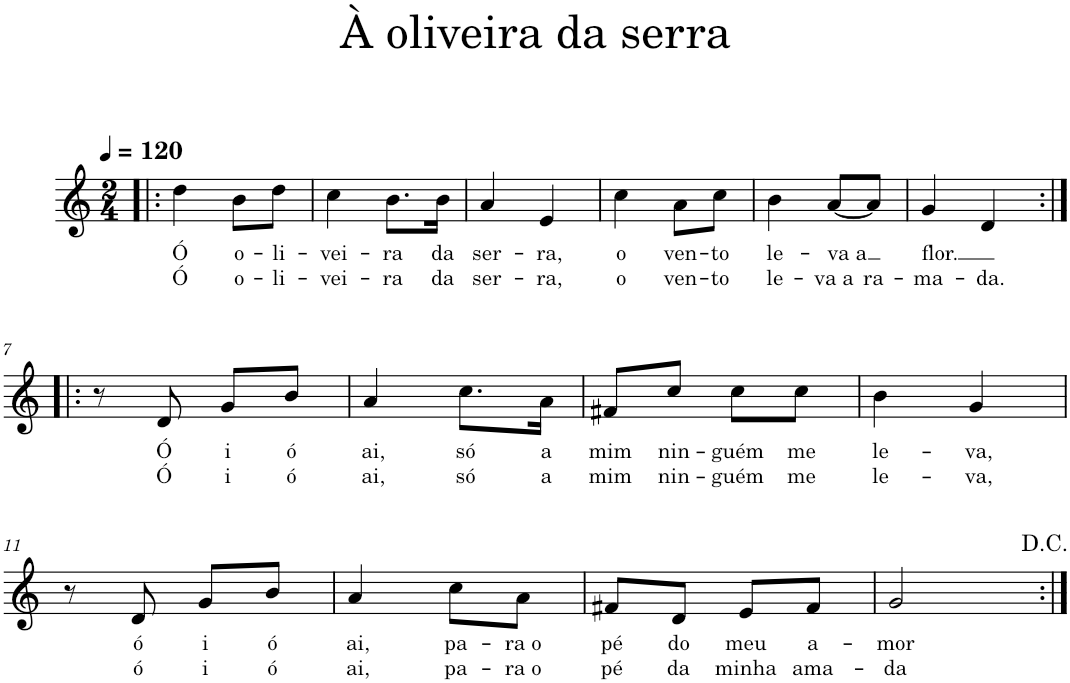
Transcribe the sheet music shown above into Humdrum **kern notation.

**kern	**text	**text
*part1	*part1	*part1
*staff1	*staff1	*staff1
*I"Voice, Voice	*	*
*I'Vo.	*	*
*clefG2	*	*
*k[]	*	*
*M2/4	*	*
*MM120	*	*
=1!|:	=1!|:	=1!|:
!	!LO:LY:b	!LO:LY:b
4dd\	Ó	Ó
!	!LO:LY:b	!LO:LY:b
8b\L	o-	o-
!	!LO:LY:b	!LO:LY:b
8dd\J	-li-	-li-
=2	=2	=2
!	!LO:LY:b	!LO:LY:b
4cc\	-vei-	-vei-
!	!LO:LY:b	!LO:LY:b
8.b\L	-ra	-ra
!	!LO:LY:b	!LO:LY:b
16b\Jk	da	da
=3	=3	=3
!	!LO:LY:b	!LO:LY:b
4a/	ser-	ser-
!	!LO:LY:b	!LO:LY:b
4e/	-ra,	-ra,
=4	=4	=4
!	!LO:LY:b	!LO:LY:b
4cc\	o	o
!	!LO:LY:b	!LO:LY:b
8a\L	ven-	ven-
!	!LO:LY:b	!LO:LY:b
8cc\J	-to	-to
=5	=5	=5
!	!LO:LY:b	!LO:LY:b
4b\	le-	le-
!	!LO:LY:b	!LO:LY:b
[8a/L	-va a	-va a
!	!	!LO:LY:b
8a/J]	.	ra-
=6	=6	=6
!	!LO:LY:b	!LO:LY:b
4g/	-flor.	-ma-
!	!	!LO:LY:b
4d/	.	-da.
!!LO:LB:g=z
=7:|!|:	=7:|!|:	=7:|!|:
8r	.	.
!	!LO:LY:b	!LO:LY:b
8d/	Ó	Ó
!	!LO:LY:b	!LO:LY:b
8g/L	i	i
!	!LO:LY:b	!LO:LY:b
8b/J	ó	ó
=8	=8	=8
!	!LO:LY:b	!LO:LY:b
4a/	ai,	ai,
!	!LO:LY:b	!LO:LY:b
8.cc\L	só	só
!	!LO:LY:b	!LO:LY:b
16a\Jk	a	a
=9	=9	=9
!	!LO:LY:b	!LO:LY:b
8f#X/L	mim	mim
!	!LO:LY:b	!LO:LY:b
8cc/J	nin-	nin-
!	!LO:LY:b	!LO:LY:b
8cc\L	-guém	-guém
!	!LO:LY:b	!LO:LY:b
8cc\J	me	me
=10	=10	=10
!	!LO:LY:b	!LO:LY:b
4b\	le-	le-
!	!LO:LY:b	!LO:LY:b
4g/	-va,	-va,
!!LO:LB:g=z
=11	=11	=11
8r	.	.
!	!LO:LY:b	!LO:LY:b
8d/	ó	ó
!	!LO:LY:b	!LO:LY:b
8g/L	i	i
!	!LO:LY:b	!LO:LY:b
8b/J	ó	ó
=12	=12	=12
!	!LO:LY:b	!LO:LY:b
4a/	ai,	ai,
!	!LO:LY:b	!LO:LY:b
8cc\L	pa-	pa-
!	!LO:LY:b	!LO:LY:b
8a\J	-ra o	-ra o
=13	=13	=13
!	!LO:LY:b	!LO:LY:b
8f#X/L	pé	pé
!	!LO:LY:b	!LO:LY:b
8d/J	do	da
!	!LO:LY:b	!LO:LY:b
8e/L	meu	minha
!	!LO:LY:b	!LO:LY:b
8f#/J	a-	ama-
=14	=14	=14
!	!LO:LY:b	!LO:LY:b
2g/	-mor	-da
=:|!	=:|!	=:|!
*-	*-	*-
